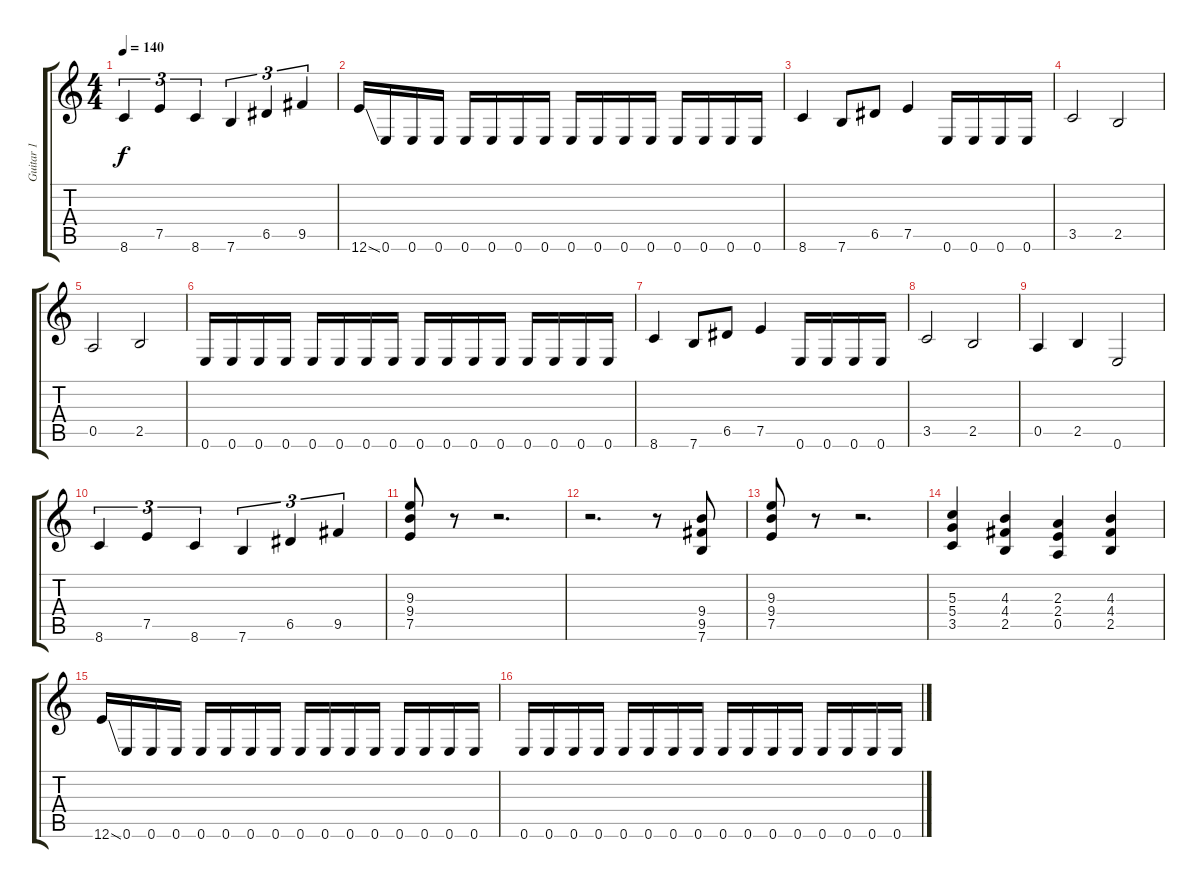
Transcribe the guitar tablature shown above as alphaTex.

\track ("Guitar 1" "Guitar 1") {instrument distortionguitar}
\staff {score tabs}
\tuning (E4 B3 G3 D3 A2 E2) {hide}
\ts (4 4)
\tempo 140
\clef g2
\ks c
8.6.4{tu (3 2) dy f} 7.5.4{tu (3 2)} 8.6.4{tu (3 2)} 7.6.4{tu (3 2)} 6.5.4{tu (3 2)} 9.5.4{tu (3 2)} |
12.6{ss}.16 0.6.16 0.6.16 0.6.16 0.6.16 0.6.16 0.6.16 0.6.16 0.6.16 0.6.16 0.6.16 0.6.16 0.6.16 0.6.16 0.6.16 0.6.16 |
8.6.4 7.6.8 6.5.8 7.5.4 0.6.16 0.6.16 0.6.16 0.6.16 |
3.5.2 2.5.2 |
0.5.2 2.5.2 |
0.6.16 0.6.16 0.6.16 0.6.16 0.6.16 0.6.16 0.6.16 0.6.16 0.6.16 0.6.16 0.6.16 0.6.16 0.6.16 0.6.16 0.6.16 0.6.16 |
8.6.4 7.6.8 6.5.8 7.5.4 0.6.16 0.6.16 0.6.16 0.6.16 |
3.5.2 2.5.2 |
0.5.4 2.5.4 0.6.2 |
8.6.4{tu (3 2)} 7.5.4{tu (3 2)} 8.6.4{tu (3 2)} 7.6.4{tu (3 2)} 6.5.4{tu (3 2)} 9.5.4{tu (3 2)} |
(9.3 9.4 7.5).8 r.8 r.2{d} |
r.2{d} r.8 (9.4 9.5 7.6).8 |
(9.3 9.4 7.5).8 r.8 r.2{d} |
(5.3 5.4 3.5).4 (4.3 4.4 2.5).4 (2.3 2.4 0.5).4 (4.3 4.4 2.5).4 |
12.6{ss}.16 0.6.16 0.6.16 0.6.16 0.6.16 0.6.16 0.6.16 0.6.16 0.6.16 0.6.16 0.6.16 0.6.16 0.6.16 0.6.16 0.6.16 0.6.16 |
0.6.16 0.6.16 0.6.16 0.6.16 0.6.16 0.6.16 0.6.16 0.6.16 0.6.16 0.6.16 0.6.16 0.6.16 0.6.16 0.6.16 0.6.16 0.6.16
